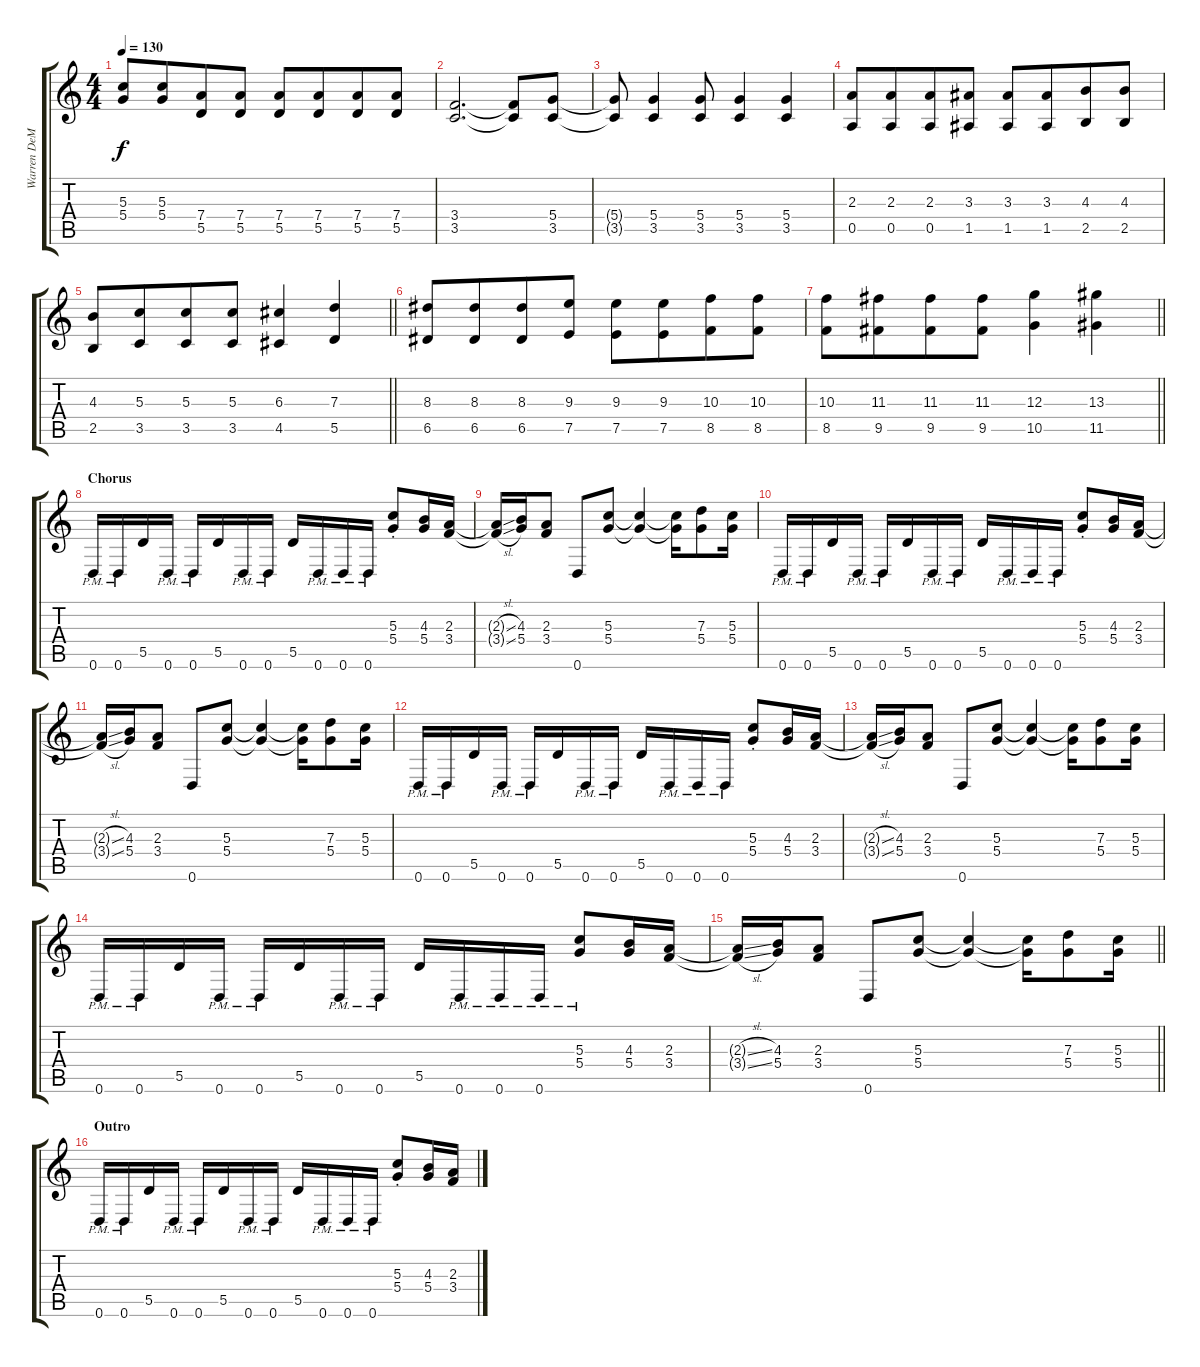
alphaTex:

\track ("Warren DeMartini - Rhytm Guitar" "Warren DeM") {instrument distortionguitar}
\staff {score tabs}
\tuning (E4 B3 G3 D3 A2 D2) {hide}
\ts (4 4)
\tempo 130
\clef g2
\ks c
(5.3{t} 5.4{t}).8{dy f} (5.3 5.4).8{beam merge} (7.4 5.5).8 (7.4 5.5).8 (7.4 5.5).8 (7.4 5.5).8{beam merge} (7.4 5.5).8 (7.4 5.5).8 |
(3.4 3.5).2{d} (3.4{t} 3.5{t}).8 (5.4 3.5).8 |
(5.4{t} 3.5{t}).8 (5.4 3.5).4 (5.4 3.5).8 (5.4 3.5).4 (5.4 3.5).4 |
(2.3 0.5).8 (2.3 0.5).8{beam merge} (2.3 0.5).8 (3.3 1.5).8 (3.3 1.5).8 (3.3 1.5).8{beam merge} (4.3 2.5).8 (4.3 2.5).8 |
\barLineRight lightlight
(4.3 2.5).8 (5.3 3.5).8{beam merge} (5.3 3.5).8 (5.3 3.5).8 (6.3 4.5).4 (7.3 5.5).4 |
(8.3 6.5).8 (8.3 6.5).8{beam merge} (8.3 6.5).8 (9.3 7.5).8 (9.3 7.5).8 (9.3 7.5).8{beam merge} (10.3 8.5).8 (10.3 8.5).8 |
\barLineRight lightlight
(10.3 8.5).8 (11.3 9.5).8{beam merge} (11.3 9.5).8 (11.3 9.5).8 (12.3 10.5).4 (13.3 11.5).4 |
\section ("" "Chorus")
0.6{pm}.16 0.6{pm}.16 5.5.16 0.6{pm}.16 0.6{pm}.16 5.5.16 0.6{pm}.16 0.6{pm}.16 5.5.16 0.6{pm}.16 0.6{pm}.16 0.6{pm}.16 (5.3{st} 5.4{st}).8 (4.3 5.4).16 (2.3 3.4).16 |
(2.3{sl t} 3.4{sl t}).16 (4.3 5.4).16 (2.3 3.4).8 0.6.8 (5.3 5.4).8 (5.3{t} 5.4{t}).4 (5.3{t} 5.4{t}).16 (7.3 5.4).8 (5.3 5.4).16 |
0.6{pm}.16 0.6{pm}.16 5.5.16 0.6{pm}.16 0.6{pm}.16 5.5.16 0.6{pm}.16 0.6{pm}.16 5.5.16 0.6{pm}.16 0.6{pm}.16 0.6{pm}.16 (5.3{st} 5.4{st}).8 (4.3 5.4).16 (2.3 3.4).16 |
(2.3{sl t} 3.4{sl t}).16 (4.3 5.4).16 (2.3 3.4).8 0.6.8 (5.3 5.4).8 (5.3{t} 5.4{t}).4 (5.3{t} 5.4{t}).16 (7.3 5.4).8 (5.3 5.4).16 |
0.6{pm}.16 0.6{pm}.16 5.5.16 0.6{pm}.16 0.6{pm}.16 5.5.16 0.6{pm}.16 0.6{pm}.16 5.5.16 0.6{pm}.16 0.6{pm}.16 0.6{pm}.16 (5.3{st} 5.4{st}).8 (4.3 5.4).16 (2.3 3.4).16 |
(2.3{sl t} 3.4{sl t}).16 (4.3 5.4).16 (2.3 3.4).8 0.6.8 (5.3 5.4).8 (5.3{t} 5.4{t}).4 (5.3{t} 5.4{t}).16 (7.3 5.4).8 (5.3 5.4).16 |
0.6{pm}.16 0.6{pm}.16 5.5.16 0.6{pm}.16 0.6{pm}.16 5.5.16 0.6{pm}.16 0.6{pm}.16 5.5.16 0.6{pm}.16 0.6{pm}.16 0.6{pm}.16 (5.3{pm} 5.4{pm}).8 (4.3 5.4).16 (2.3 3.4).16 |
\barLineRight lightlight
(2.3{sl t} 3.4{sl t}).16 (4.3 5.4).16 (2.3 3.4).8 0.6.8 (5.3 5.4).8 (5.3{t} 5.4{t}).4 (5.3{t} 5.4{t}).16 (7.3 5.4).8 (5.3 5.4).16 |
\section ("" "Outro")
0.6{pm}.16 0.6{pm}.16 5.5.16 0.6{pm}.16 0.6{pm}.16 5.5.16 0.6{pm}.16 0.6{pm}.16 5.5.16 0.6{pm}.16 0.6{pm}.16 0.6{pm}.16 (5.3{st} 5.4{st}).8 (4.3 5.4).16 (2.3 3.4).16
